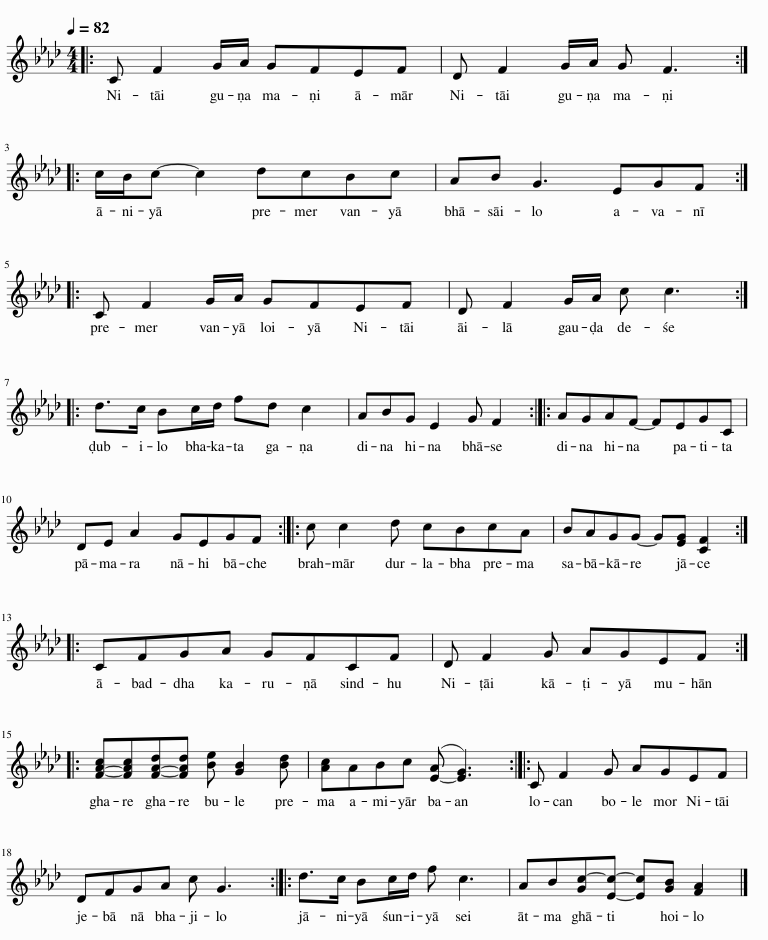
X:1
L:1/8
Q:1/4=82
M:4/4
I:linebreak $
K:Ab
V:1 treble
V:1
|: C F2 G/A/ GFEF | D F2 G/A/ G F3 ::$ c/B/c- c2 dcBc | AB G3 EGF ::$ C F2 G/A/ GFEF | %5
 D F2 G/A/ c c3 ::$ d>c Bc/d/ fd c2 | ABG E2 G F2 :: AGAF- FEGC |$ DE A2 GEGF :: %10
 c c2 d cBcA | BAGG- G[EG] [CF]2 ::$ CFGA GFCF | D F2 G AGEF ::$ [F-A-c][FAc][F-A-d][FAd] [Be] [GB]2 [Bd] | %15
 [Ac]ABc ([E-A] [EG]3) :: C F2 G AGEF |$ DFGA c G3 :: d>c Bc/d/ f c3 | AB[Gc-][Ec]- [Ec][GB] [FA]2 |] %20
